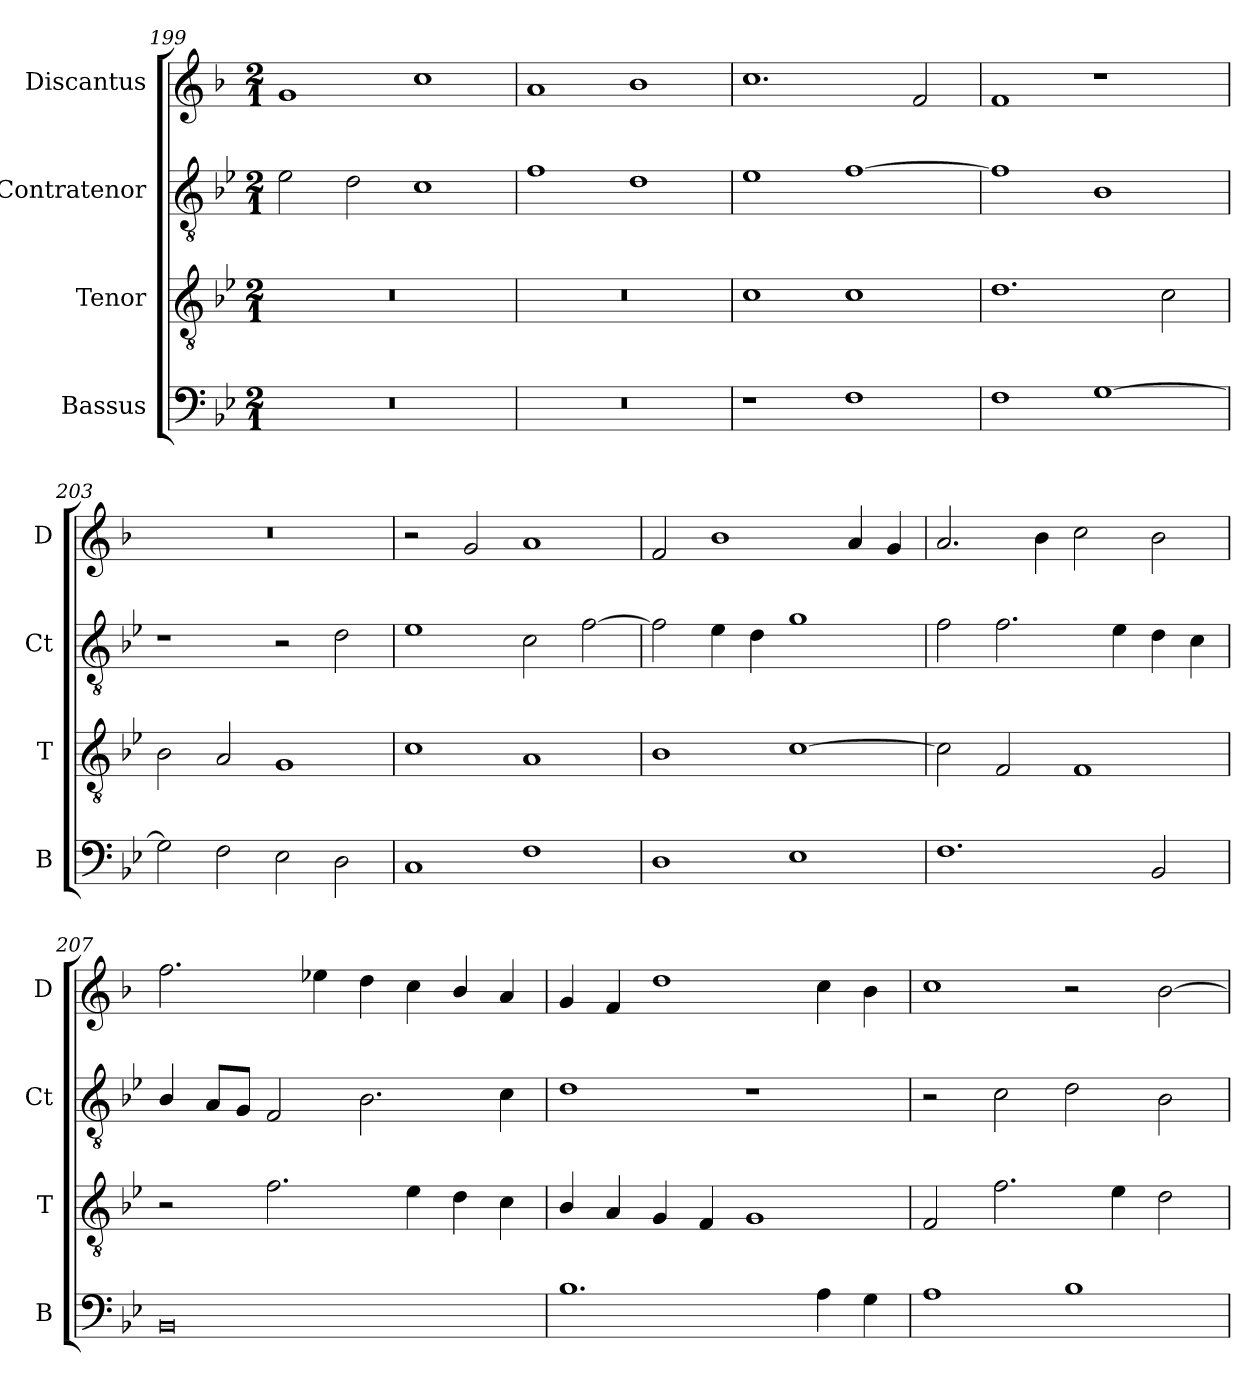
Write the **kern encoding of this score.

**kern	**kern	**kern	**kern
*part4	*part3	*part2	*part1
*staff4	*staff3	*staff2	*staff1
*I"Bassus	*I"Tenor	*I"Contratenor	*I"Discantus
*I'B	*I'T	*I'Ct	*I'D
*clefF4	*clefGv2	*clefGv2	*clefG2
*k[b-e-]	*k[b-e-]	*k[b-e-]	*k[b-]
*M2/1	*M2/1	*M2/1	*M2/1
=199	=199	=199	=199
0r	0r	2e-\	1g/
.	.	2d\	.
.	.	1c\	1cc\
=200	=200	=200	=200
0r	0r	1f\	1a/
.	.	1d\	1b-\
=201	=201	=201	=201
1r	1c\	1e-\	1.cc\
1F\	1c\	[1f\	.
.	.	.	2f/
=202	=202	=202	=202
1F\	1.d\	1f\]	1f/
[1G\	.	1B-\	1r
.	2c\	.	.
=203	=203	=203	=203
2G\]	2B-\	1r	0r
2F\	2A/	.	.
2E-\	1G/	2r	.
2D\	.	2d\	.
=204	=204	=204	=204
1C/	1c\	1e-\	2r
.	.	.	2g/
1F\	1A/	2c\	1a/
.	.	[2f\	.
=205	=205	=205	=205
1D\	1B-\	2f\]	2f/
.	.	4e-\	1b-\
.	.	4d\	.
1E-\	[1c\	1g\	.
.	.	.	4a/
.	.	.	4g/
=206	=206	=206	=206
1.F\	2c\]	2f\	2.a/
.	2F/	2.f\	.
.	.	.	4b-\
.	1F/	.	2cc\
.	.	4e-\	.
2BB-/	.	4d\	2b-\
.	.	4c\	.
=207	=207	=207	=207
0BB-	2r	4B-/	2.ff\
.	.	8A/L	.
.	.	8G/J	.
.	2.f\	2F/	.
.	.	.	4ee-X\
.	.	2.B-\	4dd\
.	4e-\	.	4cc\
.	4d\	.	4b-/
.	4c\	4c\	4a/
=208	=208	=208	=208
1.B-\	4B-/	1d\	4g/
.	4A/	.	4f/
.	4G/	.	1dd\
.	4F/	.	.
.	1G/	1r	.
4A\	.	.	4cc\
4G\	.	.	4b-\
=209	=209	=209	=209
1A\	2F/	2r	1cc\
.	2.f\	2c\	.
1B-\	.	2d\	2r
.	4e-\	.	.
.	2d\	2B-\	[2b-\
=	=	=	=
*-	*-	*-	*-
